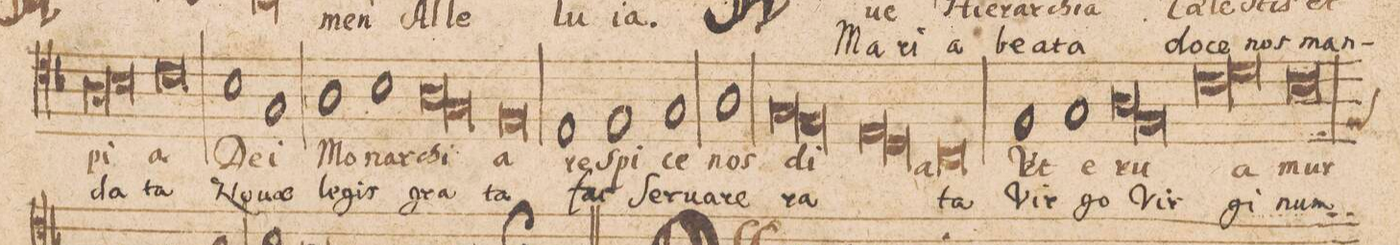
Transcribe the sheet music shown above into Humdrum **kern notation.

**kern	**text	**text
*I"TENOR.	*	*
*clefC4	*	*
*k[b-]	*	*
*met(C|)	*	*
*M2/1	*	*
*lig	*	*
1A	pi-	-da-
1B-	.	.
*Xlig	*	*
=8-	=8-	=8-
0c	-a	-ta
=9-	=9-	=9-
1B-	De-	No-
1G	-i	-uae
=10-	=10-	=10-
1A	Mo-	le-
1B-	-nar-	-gis
=11-	=11-	=11-
*lig	*	*
1A	-chi-	gra-
1G	.	.
*Xlig	*	*
=12-	=12-	=12-
0F	-a	-ta
=13-	=13-	=13-
1E	re-	fac
1F	-ſpi-	ſer-
=14-	=14-	=14-
1G	-ce	-ua-
1A	nos	-re
=15-	=15-	=15-
*lig	*	*
1G	di-	ra-
1F	.	.
*Xlig	*	*
=16-	=16-	=16-
*lig	*	*
1E	.	.
1D	.	.
*Xlig	*	*
=17-	=17-	=17-
0C	-a	-ta
=18-	=18-	=18-
1F	Vt	Vir-
1G	e-	-go
=19-	=19-	=19-
*lig	*	*
1A	-ru-	Vir-
1F	.	.
*Xlig	*	*
=20-	=20-	=20-
*lig	*	*
1c	-a-	-gi-
1d	.	.
*Xlig	*	*
=21-	=21-	=21-
*custos:F	*	*
0c	-mur	-num
=22-	=22-	=22-
*-	*-	*-
